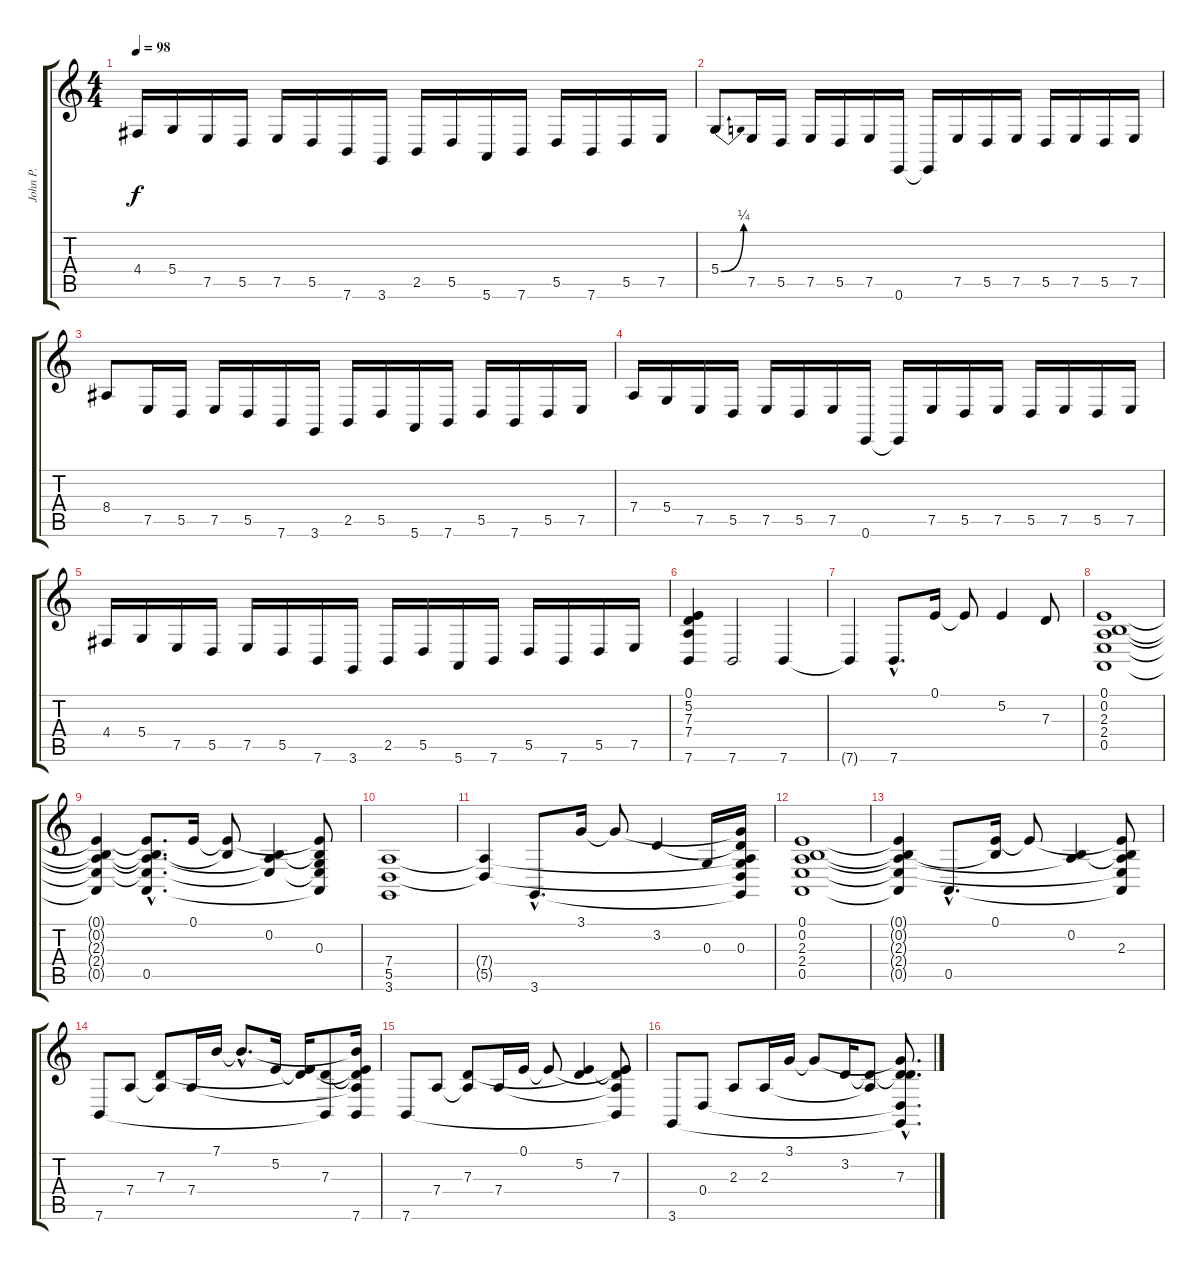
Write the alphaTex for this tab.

\track ("John P." "John P.") {instrument lead8bassandlead}
\staff {score tabs}
\tuning (E4 B3 G3 D3 A2 E2) {hide}
\ts (4 4)
\tempo 98
\clef g2
\ks c
4.4.16{dy f} 5.4.16 7.5.16 5.5.16 7.5.16 5.5.16 7.6.16 3.6.16 2.5.16 5.5.16 5.6.16 7.6.16 5.5.16 7.6.16 5.5.16 7.5.16 |
5.4{be (bend 0 0 60 1)}.8 7.5.16 5.5.16 7.5.16 5.5.16 7.5.16 0.6.16 0.6{t}.16 7.5.16 5.5.16 7.5.16 5.5.16 7.5.16 5.5.16 7.5.16 |
8.4.8 7.5.16 5.5.16 7.5.16 5.5.16 7.6.16 3.6.16 2.5.16 5.5.16 5.6.16 7.6.16 5.5.16 7.6.16 5.5.16 7.5.16 |
7.4.16 5.4.16 7.5.16 5.5.16 7.5.16 5.5.16 7.5.16 0.6.16 0.6{t}.16 7.5.16 5.5.16 7.5.16 5.5.16 7.5.16 5.5.16 7.5.16 |
4.4.16 5.4.16 7.5.16 5.5.16 7.5.16 5.5.16 7.6.16 3.6.16 2.5.16 5.5.16 5.6.16 7.6.16 5.5.16 7.6.16 5.5.16 7.5.16 |
(0.1 5.2 7.3 7.4 7.6).4{instrument acousticguitarsteel} 7.6.2 7.6.4 |
7.6{t}.4 7.6{hac}.8{d} 0.1.16 0.1{t}.8 5.2.4 7.3.8 |
(0.1 0.2 2.3 2.4 0.5).1 |
(0.1{t} 0.2{t} 2.3{t} 2.4{t} 0.5{t}).4 (0.1{hac t} 0.2{hac t} 2.3{hac t} 2.4{hac t} 0.5{hac}).8{d} 0.1.16 (0.1{t} 0.2{t}).8 (0.2 2.3{t} 2.4{t}).4 (0.1{t} 0.2{t} 0.3 2.4{t} 0.5{t}).8 |
(7.4 5.5 3.6).1 |
(7.4{t} 5.5{t}).4 3.6{hac}.8{d} 3.1.16 3.1{t}.8 3.2.4 0.3.16 (3.1{t} 3.2{t} 0.3 7.4{t} 5.5{t} 3.6{t}).16 |
(0.1 0.2 2.3 2.4 0.5).1 |
(0.1{t} 0.2{t} 2.3{t} 2.4{t} 0.5{t}).4 0.5{hac}.8{d} (0.1 0.2{t}).16 0.1{t}.8 (0.2 2.3{t}).4 (0.1{t} 0.2{t} 2.3 2.4{t} 0.5{t}).8 |
7.6.8 7.4.8 (7.3 7.4{t}).8 7.4.16 7.1.16 7.1{hac t}.8{d} 5.2.16 (5.2{t} 7.3{t}).16 (7.3 7.6{t}).8 (7.1{t} 5.2{t} 7.3{t} 7.4{t} 7.6).16 |
7.6.8 7.4.8 (7.3 7.4{t}).8 7.4.16 0.1.16 0.1{t}.8 (5.2 7.3{t}).4 (0.1{t} 5.2{t} 7.3 7.4{t} 7.6{t}).8 |
3.6.8 0.4.8 2.3.8 2.3.16 3.1.16 3.1{t}.8 3.2.16 (3.2{t} 2.3{t}).8 (3.1{hac t} 3.2{hac t} 7.3{hac} 0.4{hac t} 3.6{hac t}).8{d}
